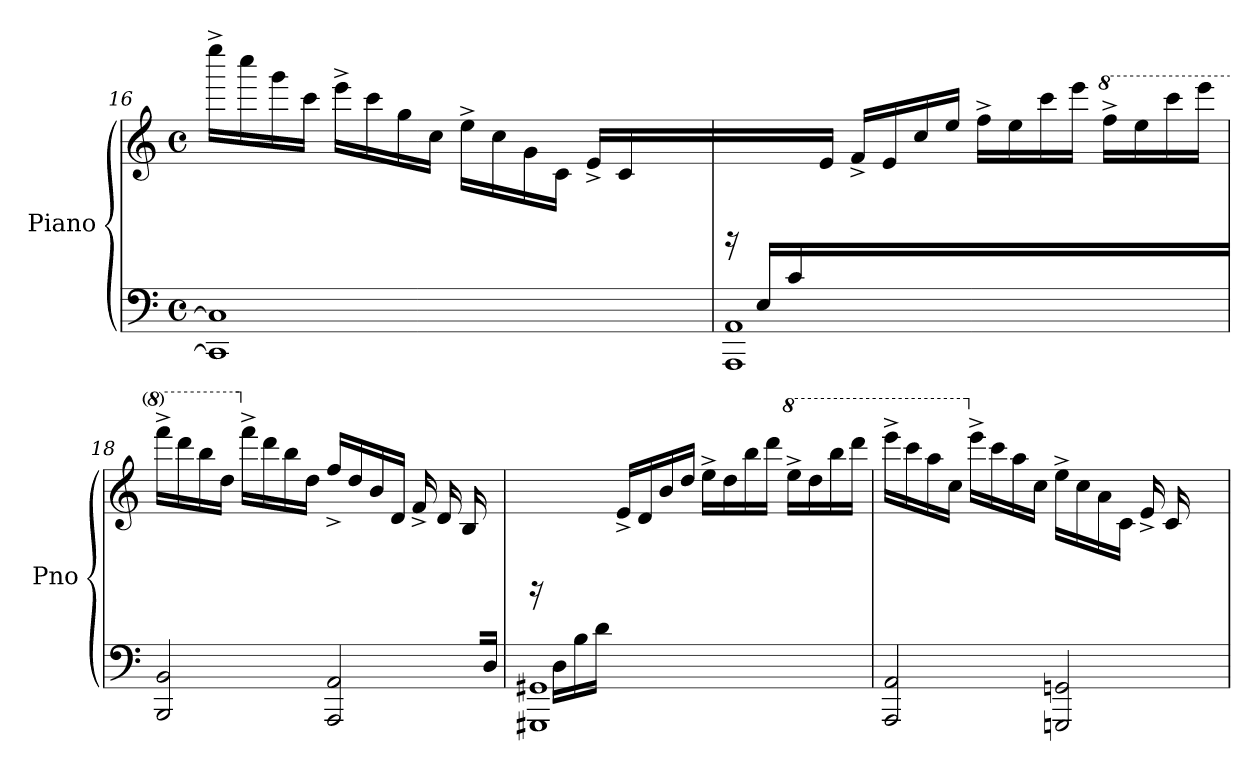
**kern	**kern
*part1	*part1
*staff2	*staff1
*I"Piano	*
*I'Pno	*
*clefF4	*clefG2
*k[]	*k[]
*M4/4	*M4/4
*met(c)	*met(c)
=16	=16
*^	*
2..ryy	1CC] 1C]	16eeee^\LL
.	.	16cccc\
.	.	16ggg\
.	.	16ccc\JJ
.	.	16eee^\LL
.	.	16ccc\
.	.	16gg\
.	.	16cc\JJ
.	.	16ee^\LL
.	.	16cc\
.	.	16g\
.	.	16c\JJ
.	.	16e^/LL
.	.	16c/
16G/	.	8ryy
16C/JJ	.	.
!!LO:LB:g=z
=17	=17	=17
16ryy	1AAA 1AA	16rEE
16E/LL	.	8ryy
16c/	.	.
2ryy	.	16e/JJ
.	.	16f^/LL
.	.	16e/
.	.	16cc/
.	.	16ee/JJ
.	.	16ff^\LL
.	.	16ee\
.	.	16ccc\
4ryy	.	16eee\JJ
*	*	*8va
.	.	16fff^\LL
.	.	16eee\
.	.	16cccc\
16ryy	.	16eeee\JJ
=18	=18	=18
2...ryy	2BBB/ 2BB/	16ffff^\LL
.	.	16dddd\
.	.	16bbb\
.	.	16ddd\JJ
*	*	*X8va
.	.	16fff^\LL
.	.	16ddd\
.	.	16bb\
.	.	16dd\JJ
.	2AAA/ 2AA/	16ff^/LL
.	.	16dd/
.	.	16b/
.	.	16d/JJ
.	.	16f^/LL
.	.	16d/
.	.	16B/
16D/JJ	.	16ryy
=19	=19	=19
16ryy	1GGG#X 1GG#X	16rEE
16D\LL	.	8.ryy
16B\	.	.
16d\JJ	.	.
2.ryy	.	16e^/LL
.	.	16d/
.	.	16b/
.	.	16dd/JJ
.	.	16ee^\LL
.	.	16dd\
.	.	16bb\
.	.	16ddd\JJ
*	*	*8va
.	.	16eee^\LL
.	.	16ddd\
.	.	16bbb\
.	.	16dddd\JJ
!!LO:LB:g=z
=20	=20	=20
2..ryy	2AAA/ 2AA/	16eeee^\LL
.	.	16cccc\
.	.	16aaa\
.	.	16ccc\JJ
*	*	*X8va
.	.	16eee^\LL
.	.	16ccc\
.	.	16aa\
.	.	16cc\JJ
.	2GGGn/ 2GGn/	16ee^\LL
.	.	16cc\
.	.	16a\
.	.	16c\JJ
.	.	16e^/LL
.	.	16c/
16A/	.	8ryy
16C/JJ	.	.
*v	*v	*
=	=
*-	*-
